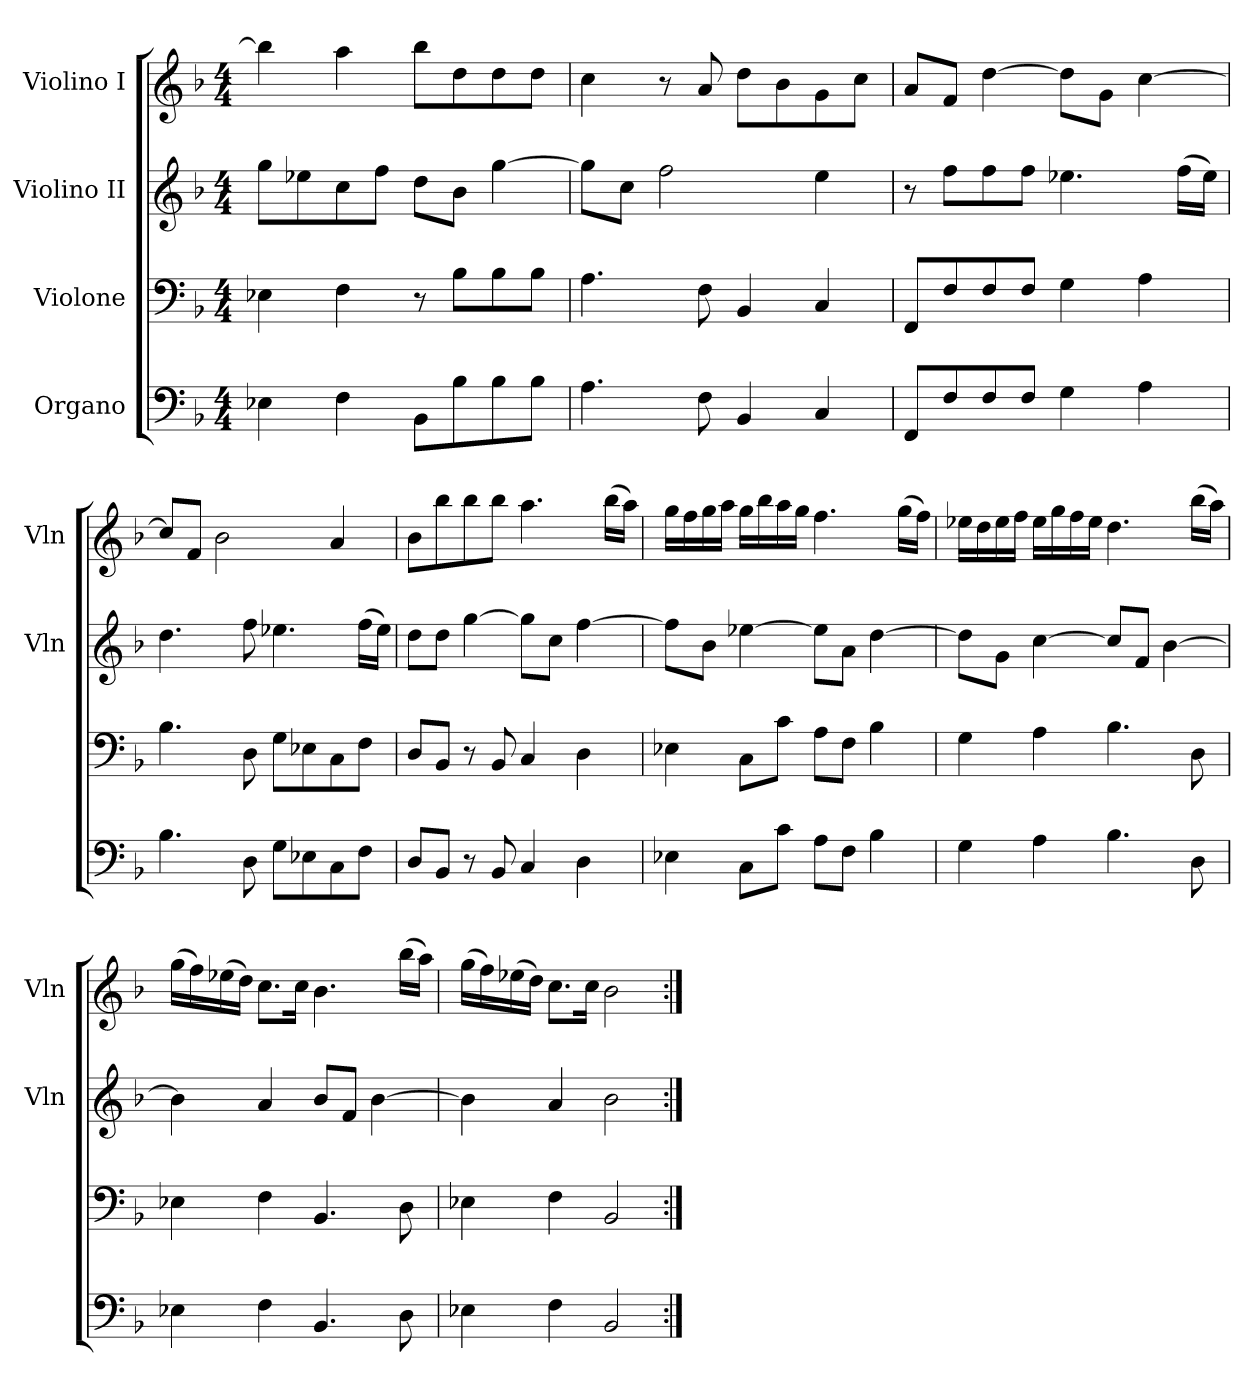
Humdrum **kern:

**kern	**kern	**kern	**kern
*part4	*part3	*part2	*part1
*staff4	*staff3	*staff2	*staff1
*I"Organo	*I"Violone	*I"Violino II	*I"Violino I
*	*	*I'Vln	*I'Vln
*clefF4	*clefF4	*clefG2	*clefG2
*k[b-]	*k[b-]	*k[b-]	*k[b-]
*M4/4	*M4/4	*M4/4	*M4/4
=	=	=	=
4E-X	4E-X	8ggL	4bb-]
.	.	8ee-X	.
4F	4F	8cc	4aa
.	.	8ffJ	.
8BB-L	8r	8ddL	8bb-L
8B-	8B-L	8b-J	8dd
8B-	8B-	[4gg	8dd
8B-J	8B-J	.	8ddJ
=	=	=	=
4.A	4.A	8ggL]	4cc
.	.	8ccJ	.
.	.	2ff	8r
8F	8F	.	8a
4BB-	4BB-	.	8ddL
.	.	.	8b-
4C	4C	4ee	8g
.	.	.	8ccJ
=	=	=	=
8FFL	8FFL	8r	8aL
8F	8F	8ffL	8fJ
8F	8F	8ff	[4dd
8FJ	8FJ	8ffJ	.
4G	4G	4.ee-X	8ddL]
.	.	.	8gJ
4A	4A	.	[4cc
.	.	(16ffLL	.
.	.	16ee-JJ)	.
=	=	=	=
4.B-	4.B-	4.dd	8ccL]
.	.	.	8fJ
.	.	.	2b-
8D	8D	8ff	.
8GL	8GL	4.ee-X	.
8E-X	8E-X	.	.
8C	8C	.	4a
8FJ	8FJ	(16ffLL	.
.	.	16ee-JJ)	.
=	=	=	=
8DL	8DL	8ddL	8b-L
8BB-J	8BB-J	8ddJ	8bb-
8r	8r	[4gg	8bb-
8BB-	8BB-	.	8bb-J
4C	4C	8ggL]	4.aa
.	.	8ccJ	.
4D	4D	[4ff	.
.	.	.	(16bb-LL
.	.	.	16aaJJ)
=	=	=	=
4E-X	4E-X	8ffL]	16ggLL
.	.	.	16ff
.	.	8b-J	16gg
.	.	.	16aaJJ
8CL	8CL	[4ee-X	16ggLL
.	.	.	16bb-
8cJ	8cJ	.	16aa
.	.	.	16ggJJ
8AL	8AL	8ee-L]	4.ff
8FJ	8FJ	8aJ	.
4B-	4B-	[4dd	.
.	.	.	(16ggLL
.	.	.	16ffJJ)
=	=	=	=
4G	4G	8ddL]	16ee-XLL
.	.	.	16dd
.	.	8gJ	16ee-
.	.	.	16ffJJ
4A	4A	[4cc	16ee-LL
.	.	.	16gg
.	.	.	16ff
.	.	.	16ee-JJ
4.B-	4.B-	8ccL]	4.dd
.	.	8fJ	.
.	.	[4b-	.
8D	8D	.	(16bb-LL
.	.	.	16aaJJ)
=	=	=	=
4E-X	4E-X	4b-]	(16ggLL
.	.	.	16ff)
.	.	.	(16ee-X
.	.	.	16ddJJ)
4F	4F	4a	8.ccL
.	.	.	16ccJk
4.BB-	4.BB-	8b-L	4.b-
.	.	8fJ	.
.	.	[4b-	.
8D	8D	.	(16bb-LL
.	.	.	16aaJJ)
=	=	=	=
4E-X	4E-X	4b-]	(16ggLL
.	.	.	16ff)
.	.	.	(16ee-X
.	.	.	16ddJJ)
4F	4F	4a	8.ccL
.	.	.	16ccJk
2BB-	2BB-	2b-	2b-
=:|!	=:|!	=:|!	=:|!
*-	*-	*-	*-
